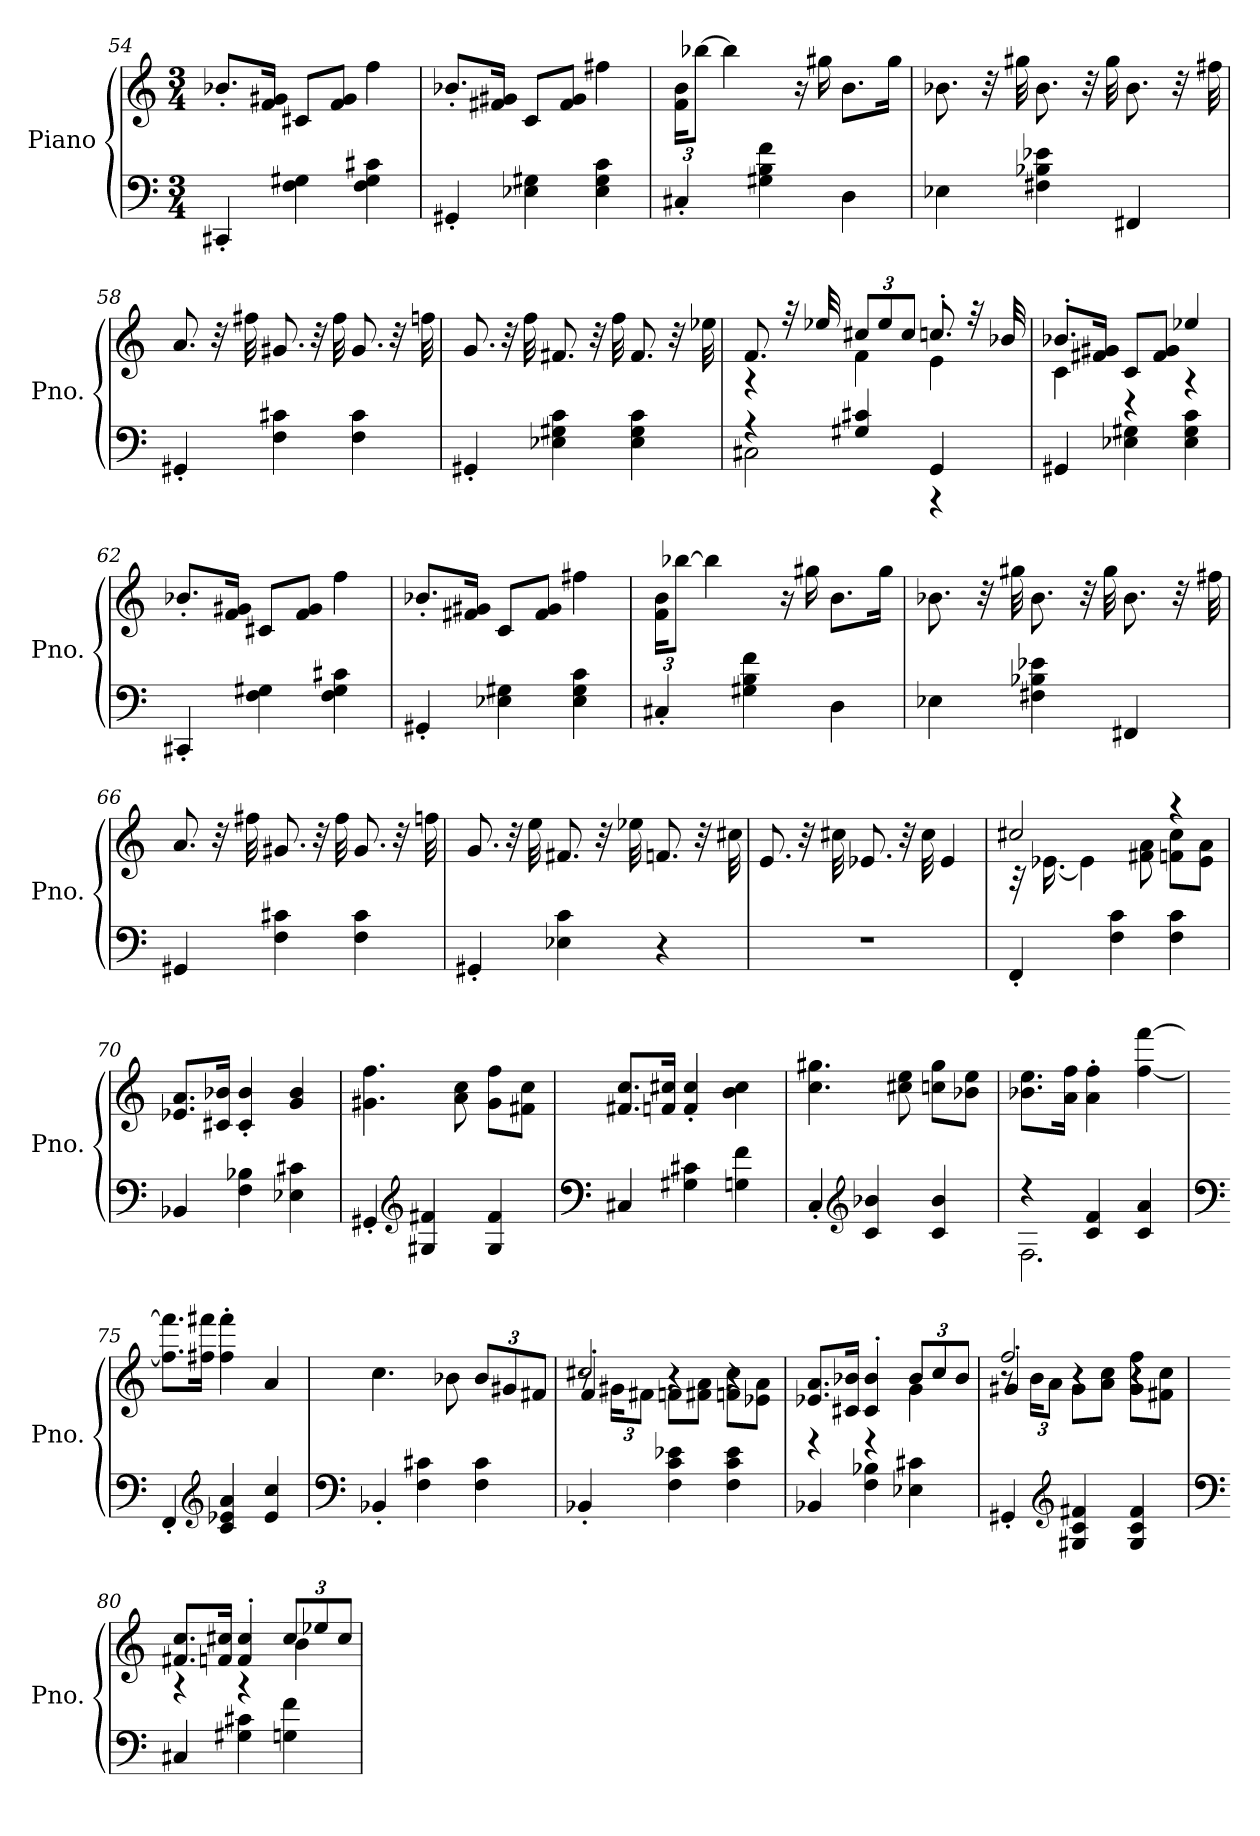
**kern	**kern
*part1	*part1
*staff2	*staff1
*I"Piano	*
*I'Pno.	*
*clefF4	*clefG2
*k[]	*k[]
*M3/4	*M3/4
=54	=54
4CC#X'/	8.b-X'/L
.	16f/ 16g#X/Jk
4F\ 4G#X\	8c#X/L
.	8f/ 8g#/J
4F\ 4G#\ 4c#X\	4ff\
=55	=55
4GG#X'/	8.b-X'/L
.	16f#X/ 16g#X/Jk
4E-X\ 4G#X\	8c/L
.	8f#/ 8g#/J
4E-\ 4G#\ 4c\	4ff#X\
!!LO:LB:g=z
=56	=56
*	*Xbrackettup
4C#X'/	24f\ 24b\KL
.	[12bb-X\J
.	4bb-\]
4G#X\ 4B\ 4f\	.
.	16r
*	*MM142
.	16gg#X\
*	*MM149
4D\	8.b\L
.	16gg#\Jk
=57	=57
4E-X\	8.b-X\
.	32r
.	32gg#X\
4F#X\ 4B-X\ 4e-X\	8.b-\
.	32r
.	32gg#\
4FF#X/	8.b-\
.	32r
.	32ff#X\
=58	=58
4GG#X'/	8.a/
.	32r
.	32ff#X\
4F\ 4c#X\	8.g#X/
.	32r
.	32ff#\
4F\ 4c#\	8.g#/
.	32r
.	32ffn\
!!LO:LB:g=z
=59	=59
4GG#X'/	8.g/
.	32r
.	32ff\
4E-X\ 4G#X\ 4c\	8.f#X/
.	32r
.	32ff\
4E-\ 4G#\ 4c\	8.f#/
.	32r
.	32ee-X\
=60	=60
*	*MM132
*^	*^
4r	2C#X\	8.f/	4r
.	.	32r	.
.	.	32ee-X/	.
4G#X/ 4c#X/	.	12cc#X/L	4f\
.	.	12ee-/	.
.	.	12cc#/J	.
4GG/	4r	8.ccn'/	4e\
.	.	32r	.
.	.	32b-X/	.
*v	*v	*	*
=61	=61	=61
4GG#X/	8.b-X'/L	4c\
.	16f#X/ 16g#X/Jk	.
4E-X\ 4G#X\	8c/L	4r
.	8f#/ 8g#/J	.
4E-\ 4G#\ 4c\	4ee-X/	4r
*	*v	*v
!!LO:LB:g=z
=62	=62
4CC#X'/	8.b-X'/L
.	16f/ 16g#X/Jk
4F\ 4G#X\	8c#X/L
.	8f/ 8g#/J
4F\ 4G#\ 4c#X\	4ff\
=63	=63
4GG#X'/	8.b-X'/L
.	16f#X/ 16g#X/Jk
4E-X\ 4G#X\	8c/L
.	8f#/ 8g#/J
4E-\ 4G#\ 4c\	4ff#X\
=64	=64
4C#X'/	24f\ 24b\KL
.	[12bb-X\J
.	4bb-\]
4G#X\ 4B\ 4f\	.
.	16r
.	16gg#X\
4D\	8.b\L
.	16gg#\Jk
=65	=65
4E-X\	8.b-X\
.	32r
.	32gg#X\
4F#X\ 4B-X\ 4e-X\	8.b-\
.	32r
.	32gg#\
4FF#X/	8.b-\
.	32r
.	32ff#X\
!!LO:LB:g=z
=66	=66
4GG#X/	8.a/
.	32r
.	32ff#X\
4F\ 4c#X\	8.g#X/
.	32r
.	32ff#\
4F\ 4c#\	8.g#/
.	32r
.	32ffn\
=67	=67
*	*MM136
4GG#X'/	8.g/
.	32r
.	32ee\
*	*MM138
4E-X\ 4c\	8.f#X/
.	32r
.	32ee-X\
*	*MM140
4r	8.fn/
.	32r
.	32cc#X\
=68	=68
*	*MM128
2.r	8.e/
.	32r
.	32cc#X\
*	*MM124
.	8.e-X/
.	32r
.	32cc#\
*	*MM120
.	4e-/
!!LO:LB:g=z
=69	=69
*	*MM132
*	*^
4FF'/	2cc#X/	32r
.	.	[16.e-X\
.	.	4e-\]
4F\ 4c\	.	.
.	.	8f#X\ 8a\
4F\ 4c\	4r	8fn\ 8cc#\L
.	.	8e-\ 8a\J
*	*v	*v
=70	=70
4BB-X/	8.e-X/ 8.a/L
.	16c#X/ 16b-X/Jk
4F\ 4B-X\	4c#/' 4b-/'
4E-X\ 4c#X\	4g/ 4b-/
=71	=71
4GG#X'/	4.g#X\ 4.ff\
*clefG2	*
4G#X/ 4f#X/	.
.	8a\ 8cc\
4G#/ 4f#/	8g#\ 8ff\L
.	8f#X\ 8cc\J
=72	=72
*clefF4	*
4C#X/	8.f#X/ 8.cc/L
.	16fn/ 16cc#X/Jk
4G#X\ 4c#X\	4f/' 4cc#/'
4Gn\ 4f\	4b\ 4cc#\
!!LO:PB:g=z
=73	=73
4C'/	4.cc\ 4.gg#X\
*clefG2	*
4c/ 4b-X/	.
.	8cc#X\ 8ee\
4c/ 4b-/	8ccn\ 8gg#\L
.	8b-X\ 8ee\J
=74	=74
*^	*
4r	2.F\	8.b-X\ 8.ee\L
.	.	16a\ 16ff\Jk
4c/ 4f/	.	4a\' 4ff\'
4c/ 4a/	.	[4ff\ [4fff\
*v	*v	*
=75	=75
*clefF4	*
4FF'/	8.ff\] 8.fff\]L
.	16ff#X\ 16fff#X\Jk
*clefG2	*
4c/ 4e-X/ 4a/	4ff#\' 4fff#\'
4e-/ 4cc/	4a/
=76	=76
*clefF4	*
4BB-X'/	4.cc\
4F\ 4c#X\	.
.	8b-X\
4F\ 4c#\	12b-/L
.	12g#X/
.	12f#X/J
!!LO:LB:g=z
=77	=77
*	*^
*	*	*^
4BB-X'/	2cc#X/	8r	4f'/
.	.	24g#X\KL	.
.	.	12f#X\J	.
4F\ 4c\ 4e-X\	.	8fn\L	4r
.	.	8f#X\ 8a\J	.
4F\ 4c\ 4e-\	4r	8fn\ 8cc#\L	4r
.	.	8e-X\ 8a\J	.
*	*	*v	*v
=78	=78	=78
4BB-X/	8.e-X/ 8.a/L	4r
.	16c#X/ 16b-X/Jk	.
4F\ 4B-X\	4c#/' 4b-/'	4r
4E-X\ 4c#X\	12b-/L	4g\
.	12cc/	.
.	12b-/J	.
=79	=79	=79
*	*	*^
4GG#X'/	2ff/	8r	4g#X'/
.	.	24b\KL	.
.	.	12a\J	.
*clefG2	*	*	*
4G#X/ 4c/ 4f#X/	.	8g#\L	4r
.	.	8a\ 8cc\J	.
4G#/ 4c/ 4f#/	4r	8g#\ 8ff\L	4r
.	.	8f#X\ 8cc\J	.
*	*v	*v	*v
!!LO:LB:g=z
=80	=80
*clefF4	*
*	*^
4C#X/	8.f#X/ 8.cc/L	4r
.	16fn/ 16cc#X/Jk	.
4G#X\ 4c#X\	4f/' 4cc#/'	4r
4Gn\ 4f\	12cc#/L	4b\
.	12ee-X/	.
.	12cc#/J	.
*	*v	*v
=	=
*-	*-
